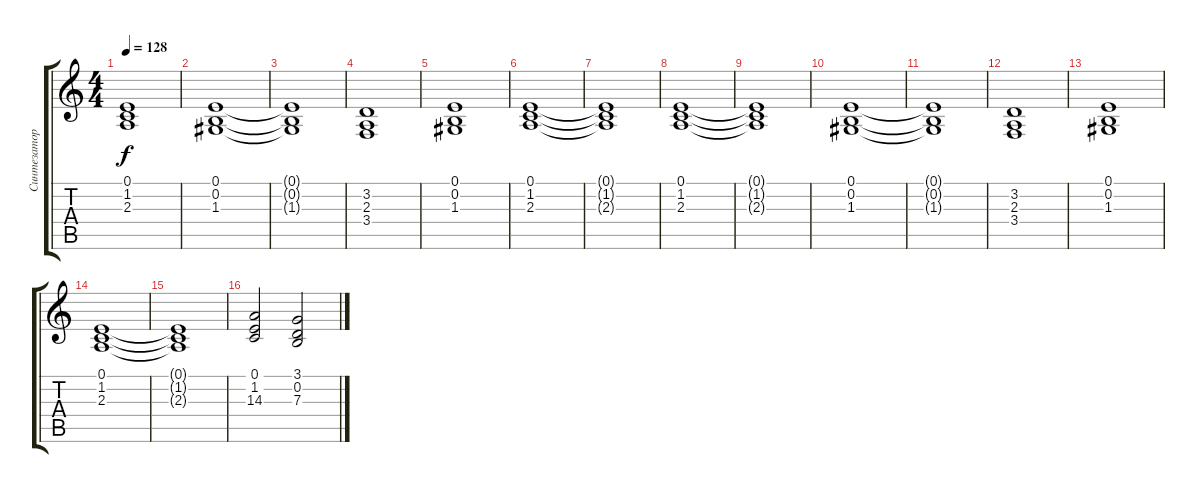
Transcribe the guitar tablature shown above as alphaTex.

\track ("Синтезатор 2" "Синтезатор") {instrument stringensemble1}
\staff {score tabs}
\tuning (E4 B3 G3 D3 A2 E2) {hide}
\ts (4 4)
\tempo 128
\clef g2
\ks c
(0.1{t} 1.2{t} 2.3{t}).1{dy f} |
(0.1 0.2 1.3).1 |
(0.1{t} 0.2{t} 1.3{t}).1 |
(3.2 2.3 3.4).1 |
(0.1 0.2 1.3).1 |
(0.1 1.2 2.3).1 |
(0.1{t} 1.2{t} 2.3{t}).1 |
(0.1 1.2 2.3).1 |
(0.1{t} 1.2{t} 2.3{t}).1 |
(0.1 0.2 1.3).1 |
(0.1{t} 0.2{t} 1.3{t}).1 |
(3.2 2.3 3.4).1 |
(0.1 0.2 1.3).1 |
(0.1 1.2 2.3).1 |
(0.1{t} 1.2{t} 2.3{t}).1 |
(0.1 1.2 14.3).2 (3.1 0.2 7.3).2
